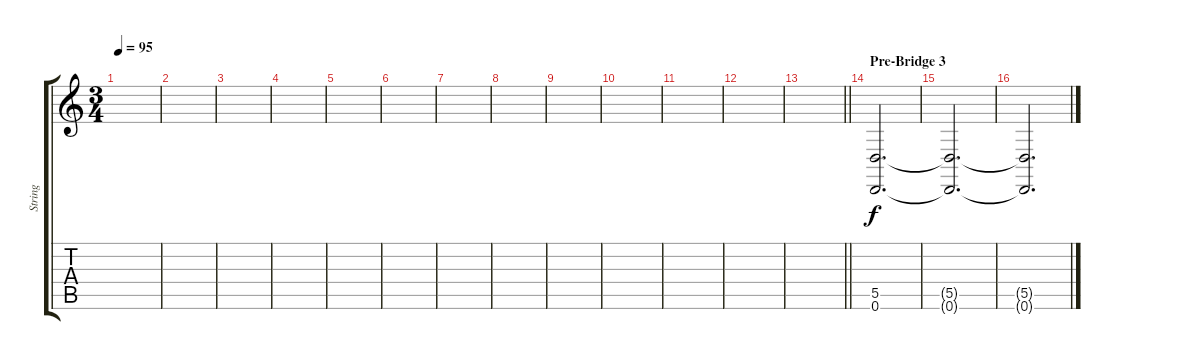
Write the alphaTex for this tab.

\track ("String" "String") {instrument stringensemble1}
\staff {score tabs}
\tuning (E4 B3 G3 D3 A2 D2) {hide}
\ts (3 4)
\tempo 95
\clef g2
\ks c
|
|
|
|
|
|
|
|
|
|
|
|
\barLineRight lightlight
|
\section ("" "Pre-Bridge 3")
(5.5 0.6).2{d volume 16 instrument choiraahs} |
(5.5{t} 0.6{t}).2{d} |
(5.5{t} 0.6{t}).2{d}
